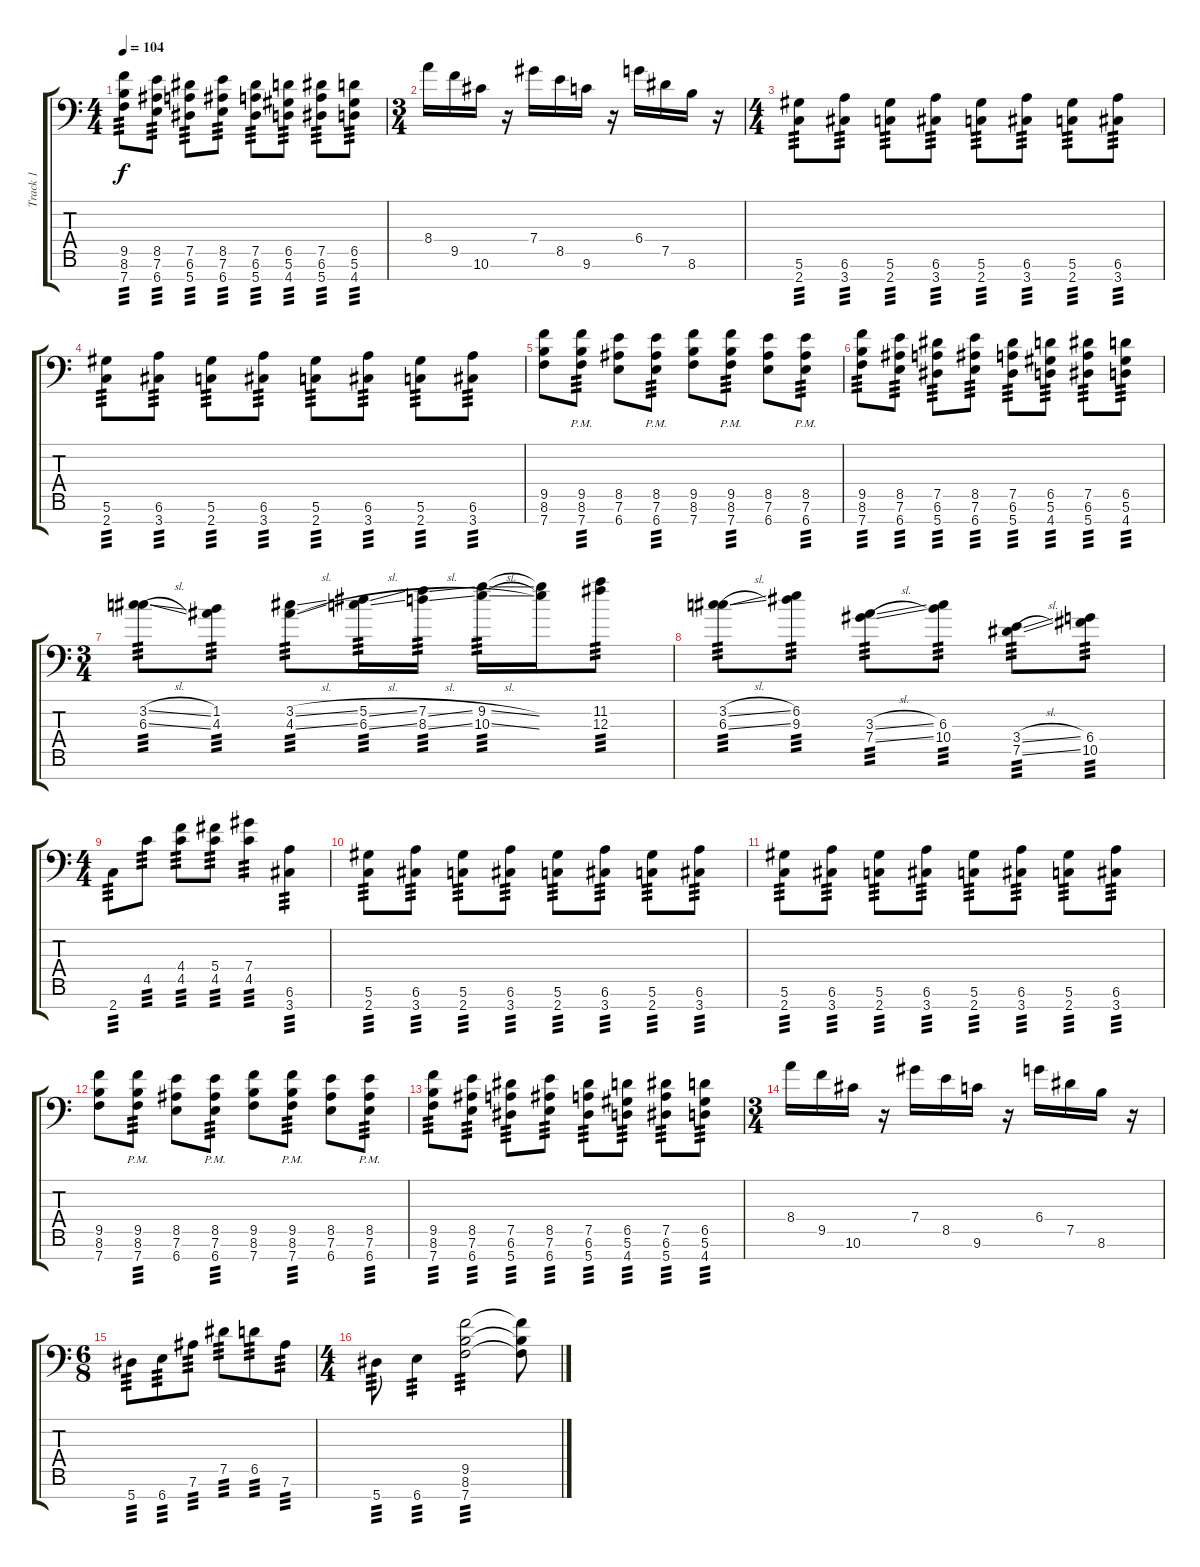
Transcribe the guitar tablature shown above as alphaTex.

\track ("Track 1" "Track 1") {instrument distortionguitar}
\staff {score tabs}
\tuning (Eb4 Bb3 Gb3 Db3 Ab2 Eb2 Bb1) {hide}
\ts (4 4)
\tempo 104
\clef f4
\ks c
(9.5 8.6 7.7).8{tp 3 dy f} (8.5 7.6 6.7).8{tp 3} (7.5 6.6 5.7).8{tp 3} (8.5 7.6 6.7).8{tp 3} (7.5 6.6 5.7).8{tp 3} (6.5 5.6 4.7).8{tp 3} (7.5 6.6 5.7).8{tp 3} (6.5 5.6 4.7).8{tp 3} |
\ts (3 4)
8.4.16 9.5.16 10.6.16 r.16 7.4.16 8.5.16 9.6.16 r.16 6.4.16 7.5.16 8.6.16 r.16 |
\ts (4 4)
(5.6 2.7).8{tp 3} (6.6 3.7).8{tp 3} (5.6 2.7).8{tp 3} (6.6 3.7).8{tp 3} (5.6 2.7).8{tp 3} (6.6 3.7).8{tp 3} (5.6 2.7).8{tp 3} (6.6 3.7).8{tp 3} |
(5.6 2.7).8{tp 3} (6.6 3.7).8{tp 3} (5.6 2.7).8{tp 3} (6.6 3.7).8{tp 3} (5.6 2.7).8{tp 3} (6.6 3.7).8{tp 3} (5.6 2.7).8{tp 3} (6.6 3.7).8{tp 3} |
(9.5 8.6 7.7).8 (9.5{pm} 8.6{pm} 7.7{pm}).8{tp 3} (8.5 7.6 6.7).8 (8.5{pm} 7.6{pm} 6.7{pm}).8{tp 3} (9.5 8.6 7.7).8 (9.5{pm} 8.6{pm} 7.7{pm}).8{tp 3} (8.5 7.6 6.7).8 (8.5{pm} 7.6{pm} 6.7{pm}).8{tp 3} |
(9.5 8.6 7.7).8{tp 3} (8.5 7.6 6.7).8{tp 3} (7.5 6.6 5.7).8{tp 3} (8.5 7.6 6.7).8{tp 3} (7.5 6.6 5.7).8{tp 3} (6.5 5.6 4.7).8{tp 3} (7.5 6.6 5.7).8{tp 3} (6.5 5.6 4.7).8{tp 3} |
\ts (3 4)
(3.2{sl} 6.3{sl}).8{tp 3} (1.2 4.3).8{tp 3} (3.2{sl} 4.3{sl}).8{tp 3} (5.2{sl} 6.3{sl}).16{tp 3} (7.2{sl} 8.3{sl}).16{tp 3} (9.2{sl} 10.3{sl}).16{tp 3} (9.2{t} 10.3{t}).16 (11.2 12.3).8{tp 3} |
(3.2{sl} 6.3{sl}).8{tp 3} (6.2 9.3).8{tp 3} (3.3{sl} 7.4{sl}).8{tp 3} (6.3 10.4).8{tp 3} (3.4{sl} 7.5{sl}).8{tp 3} (6.4 10.5).8{tp 3} |
\ts (4 4)
2.7.8{tp 3} 4.5.8{tp 3} (4.4 4.5).8{tp 3} (5.4 4.5).8{tp 3} (7.4 4.5).4{tp 3} (6.6 3.7).4{tp 3} |
(5.6 2.7).8{tp 3} (6.6 3.7).8{tp 3} (5.6 2.7).8{tp 3} (6.6 3.7).8{tp 3} (5.6 2.7).8{tp 3} (6.6 3.7).8{tp 3} (5.6 2.7).8{tp 3} (6.6 3.7).8{tp 3} |
(5.6 2.7).8{tp 3} (6.6 3.7).8{tp 3} (5.6 2.7).8{tp 3} (6.6 3.7).8{tp 3} (5.6 2.7).8{tp 3} (6.6 3.7).8{tp 3} (5.6 2.7).8{tp 3} (6.6 3.7).8{tp 3} |
(9.5 8.6 7.7).8 (9.5{pm} 8.6{pm} 7.7{pm}).8{tp 3} (8.5 7.6 6.7).8 (8.5{pm} 7.6{pm} 6.7{pm}).8{tp 3} (9.5 8.6 7.7).8 (9.5{pm} 8.6{pm} 7.7{pm}).8{tp 3} (8.5 7.6 6.7).8 (8.5{pm} 7.6{pm} 6.7{pm}).8{tp 3} |
(9.5 8.6 7.7).8{tp 3} (8.5 7.6 6.7).8{tp 3} (7.5 6.6 5.7).8{tp 3} (8.5 7.6 6.7).8{tp 3} (7.5 6.6 5.7).8{tp 3} (6.5 5.6 4.7).8{tp 3} (7.5 6.6 5.7).8{tp 3} (6.5 5.6 4.7).8{tp 3} |
\ts (3 4)
8.4.16 9.5.16 10.6.16 r.16 7.4.16 8.5.16 9.6.16 r.16 6.4.16 7.5.16 8.6.16 r.16 |
\ts (6 8)
5.7.8{tp 3} 6.7.8{tp 3} 7.6.8{tp 3} 7.5.8{tp 3} 6.5.8{tp 3} 7.6.8{tp 3} |
\ts (4 4)
5.7.8{tp 3} 6.7.4{tp 3} (9.5 8.6 7.7).2{tp 3} (9.5{t} 8.6{t} 7.7{t}).8
